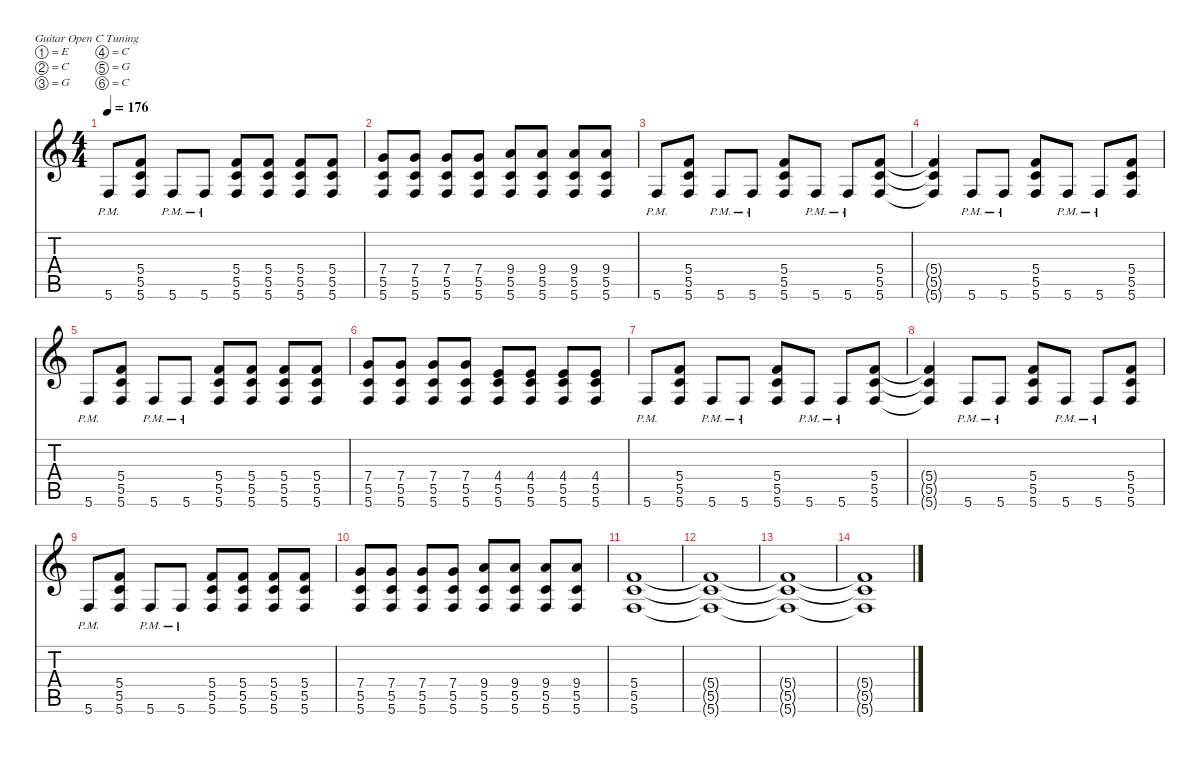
\defaultSystemsLayout 4
\hideDynamics
\bracketExtendMode nobrackets
\singleTrackTrackNamePolicy hidden
\multiTrackTrackNamePolicy hidden
\firstSystemTrackNameMode fullname
\firstSystemTrackNameOrientation horizontal
\otherSystemsTrackNameOrientation horizontal
\track ("Guitar 1" "dist.guit.") {mute instrument distortionguitar}
\staff {score tabs}
\tuning (E4 C4 G3 C3 G2 C2)
\ts (4 4)
\tempo 176
\clef g2
\ks c
5.6{pm}.8{dy f beam Up} (5.4 5.5 5.6).8{beam Up} 5.6{pm}.8{beam Up} 5.6{pm}.8{beam Up} (5.4 5.5 5.6).8{beam Up} (5.4 5.5 5.6).8{beam Up} (5.4 5.5 5.6).8{beam Up} (5.4 5.5 5.6).8{beam Up} |
(7.4 5.5 5.6).8{beam Up} (7.4 5.5 5.6).8{beam Up} (7.4 5.5 5.6).8{beam Up} (7.4 5.5 5.6).8{beam Up} (9.4 5.5 5.6).8{beam Up} (9.4 5.5 5.6).8{beam Up} (9.4 5.5 5.6).8{beam Up} (9.4 5.5 5.6).8{beam Up} |
5.6{pm}.8{beam Up} (5.4 5.5 5.6).8{beam Up} 5.6{pm}.8{beam Up} 5.6{pm}.8{beam Up} (5.4 5.5 5.6).8{beam Up} 5.6{pm}.8{beam Up} 5.6{pm}.8{beam Up} (5.4 5.5 5.6).8{beam Up} |
(5.4{t} 5.5{t} 5.6{t}).4{dy mf beam Up} 5.6{pm}.8{dy f beam Up} 5.6{pm}.8{beam Up} (5.4 5.5 5.6).8{beam Up} 5.6{pm}.8{beam Up} 5.6{pm}.8{beam Up} (5.4 5.5 5.6).8{beam Up} |
5.6{pm}.8{beam Up} (5.4 5.5 5.6).8{beam Up} 5.6{pm}.8{beam Up} 5.6{pm}.8{beam Up} (5.4 5.5 5.6).8{beam Up} (5.4 5.5 5.6).8{beam Up} (5.4 5.5 5.6).8{beam Up} (5.4 5.5 5.6).8{beam Up} |
(7.4 5.5 5.6).8{beam Up} (7.4 5.5 5.6).8{beam Up} (7.4 5.5 5.6).8{beam Up} (7.4 5.5 5.6).8{beam Up} (4.4 5.5 5.6).8{beam Up} (4.4 5.5 5.6).8{beam Up} (4.4 5.5 5.6).8{beam Up} (4.4 5.5 5.6).8{beam Up} |
5.6{pm}.8{beam Up} (5.4 5.5 5.6).8{beam Up} 5.6{pm}.8{beam Up} 5.6{pm}.8{beam Up} (5.4 5.5 5.6).8{beam Up} 5.6{pm}.8{beam Up} 5.6{pm}.8{beam Up} (5.4 5.5 5.6).8{beam Up} |
(5.4{t} 5.5{t} 5.6{t}).4{dy mf beam Up} 5.6{pm}.8{dy f beam Up} 5.6{pm}.8{beam Up} (5.4 5.5 5.6).8{beam Up} 5.6{pm}.8{beam Up} 5.6{pm}.8{beam Up} (5.4 5.5 5.6).8{beam Up} |
5.6{pm}.8{beam Up} (5.4 5.5 5.6).8{beam Up} 5.6{pm}.8{beam Up} 5.6{pm}.8{beam Up} (5.4 5.5 5.6).8{beam Up} (5.4 5.5 5.6).8{beam Up} (5.4 5.5 5.6).8{beam Up} (5.4 5.5 5.6).8{beam Up} |
(7.4 5.5 5.6).8{beam Up} (7.4 5.5 5.6).8{beam Up} (7.4 5.5 5.6).8{beam Up} (7.4 5.5 5.6).8{beam Up} (9.4 5.5 5.6).8{beam Up} (9.4 5.5 5.6).8{beam Up} (9.4 5.5 5.6).8{beam Up} (9.4 5.5 5.6).8{beam Up} |
(5.4 5.5 5.6).1{beam Up} |
(5.4{t} 5.5{t} 5.6{t}).1{dy mf beam Up} |
(5.4{t} 5.5{t} 5.6{t}).1{beam Up} |
(5.4{t} 5.5{t} 5.6{t}).1{beam Up}
